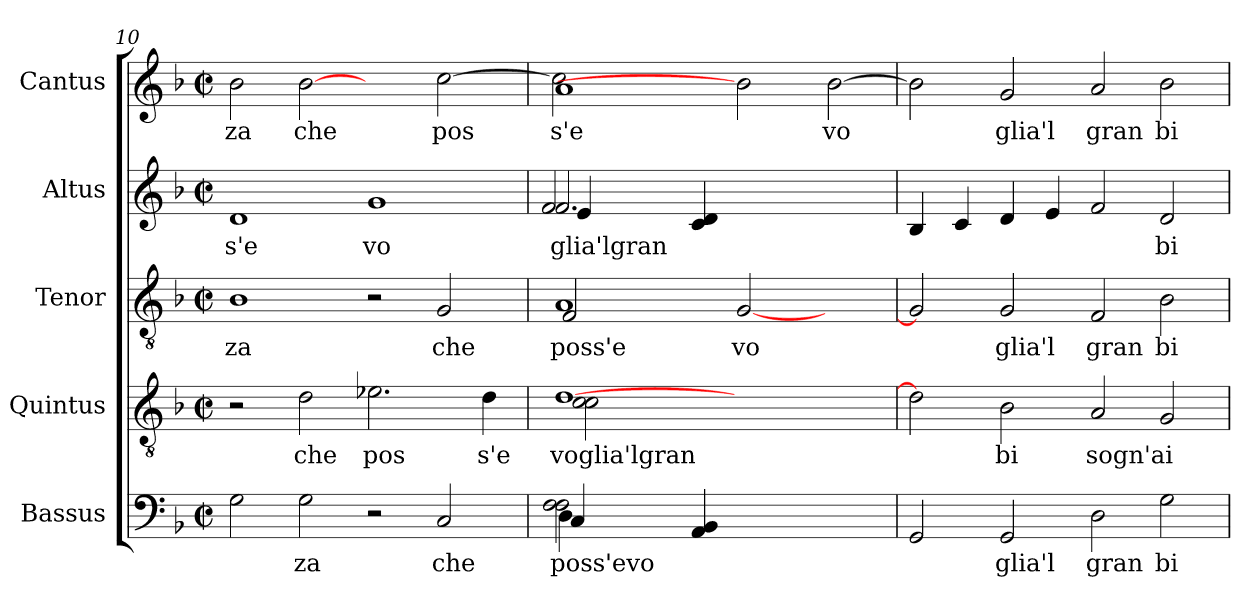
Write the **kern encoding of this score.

**kern	**text	**kern	**text	**kern	**text	**kern	**text	**kern	**text
*part5	*part5	*part4	*part4	*part3	*part3	*part2	*part2	*part1	*part1
*staff5	*staff5	*staff4	*staff4	*staff3	*staff3	*staff2	*staff2	*staff1	*staff1
*I"Bassus	*	*I"Quintus	*	*I"Tenor	*	*I"Altus	*	*I"Cantus	*
*clefF4	*	*clefGv2	*	*clefGv2	*	*clefG2	*	*clefG2	*
*k[b-]	*	*k[b-]	*	*k[b-]	*	*k[b-]	*	*k[b-]	*
*F:	*	*F:	*	*F:	*	*F:	*	*F:	*
*M2/2	*	*M2/2	*	*M2/2	*	*M2/2	*	*M2/2	*
*met(c|)	*	*met(c|)	*	*met(c|)	*	*met(c|)	*	*met(c|)	*
=10	=10	=10	=10	=10	=10	=10	=10	=10	=10
!	!LO:LY:b	!	!	!	!LO:LY:b:cj	!	!LO:LY:b	!	!LO:LY:b:cj
2G\	.	2r	.	1B-	za	1d	s'e	2b-\	za
!	!LO:LY:b	!	!LO:LY:b:cj	!	!	!	!	!	!LO:LY:b:cj
2G\	za	2d\	che	.	.	.	.	[2b-	che
!	!	!	!LO:LY:b:cj	!	!	!	!LO:LY:b	!	!
2r	.	2.e-X\	pos	2r	.	1g	vo	2ryy	.
!	!LO:LY:b	!	!	!	!LO:LY:b:cj	!	!	!	!LO:LY:b:cj
2C/	che	.	.	2G/	che	.	.	[>2cc\	pos
!	!	!	!LO:LY:b:cj	!	!	!	!	!	!
.	.	4d\	s'e	.	.	.	.	.	.
=11	=11	=11	=11	=11	=11	=11	=11	=11	=11
*^	*	*	*	*	*	*	*	*	*
*	*^	*	*	*	*	*	*	*	*	*
!	!	!	!LO:LY:b	!	!LO:LY:b:cj	!	!LO:LY:b:cj	!	!LO:LY:b	!	!LO:LY:b:cj
*	*	*	*	*^	*	*^	*	*^	*	*^	*
*	*	*	*	*	*	*	*	*	*	*	*^	*	*	*	*
2F\ 2F\	4D\	4C/	poss'evo	[>1d	2c\ 2c\	voglia'lgran	1A	2F/	poss'e	2.f/	2f/	4e/	glia'lgran	1a	2cc\]	s'e
.	1ryy	1ryy	.	.	.	.	.	.	.	.	.	1ryy	.	.	.	.
4ryy	.	.	.	.	1ryy	.	.	2ryy	.	.	1ryy	.	.	.	1.ryy	.
!	!	!	!LO:LY:b	!	!	!	!	!	!	!	!	!	!LO:LY:b	!	!	!
4BB-/ 4AA/	.	.	.	.	.	.	.	.	.	4d/ 4c/	.	.	.	.	.	.
!	!	!	!	!	!	!	!	!	!LO:LY:b:cj	!	!	!	!	!	!	!
1ryy	.	.	.	1ryy	.	.	[>2G/	1ryy	vo	1ryy	.	.	.	2b-]	.	.
.	2.ryy	2.ryy	.	.	.	.	.	.	.	.	.	2.ryy	.	.	.	.
!	!	!	!	!	!	!	!	!	!	!	!	!	!	!	!	!LO:LY:b:cj
.	.	.	.	.	2ryy	.	2ryy	.	.	.	2ryy	.	.	[>2b-\	.	vo
*	*	*	*	*	*	*	*v	*v	*	*	*	*	*	*v	*v	*
*v	*v	*v	*	*	*	*	*	*	*	*v	*v	*	*	*
!!LO:PB:g=z
=12	=12	=12	=12	=12	=12	=12	=12	=12	=12	=12	=12
!	!LO:LY:b	!	!	!LO:LY:b:cj	!	!LO:LY:b:cj	!	!	!LO:LY:b	!	!LO:LY:b:cj
*	*	*v	*v	*	*	*	*v	*v	*	*	*
2GG/	.	2d\]	.	2G/]	.	4B-/	.	2b-\]	.
!	!	!	!	!	!	!	!LO:LY:b	!	!
.	.	.	.	.	.	4c/	.	.	.
!	!LO:LY:b	!	!LO:LY:b:cj	!	!LO:LY:b:cj	!	!LO:LY:b	!	!LO:LY:b:cj
2GG/	glia'l	2B-\	bi	2G/	glia'l	4d/	.	2g/	glia'l
!	!	!	!	!	!	!	!LO:LY:b	!	!
.	.	.	.	.	.	4e/	.	.	.
!	!LO:LY:b	!	!LO:LY:b:cj	!	!LO:LY:b:cj	!	!LO:LY:b	!	!LO:LY:b:cj
2D\	gran	2A/	sogn'ai	2F/	gran	2f/	.	2a/	gran
!	!LO:LY:b	!	!LO:LY:b:cj	!	!LO:LY:b:cj	!	!LO:LY:b	!	!LO:LY:b:cj
2G\	bi	2G/	.	2B-\	bi-	2d/	bi-	2b-\	bi
=	=	=	=	=	=	=	=	=	=
*-	*-	*-	*-	*-	*-	*-	*-	*-	*-
